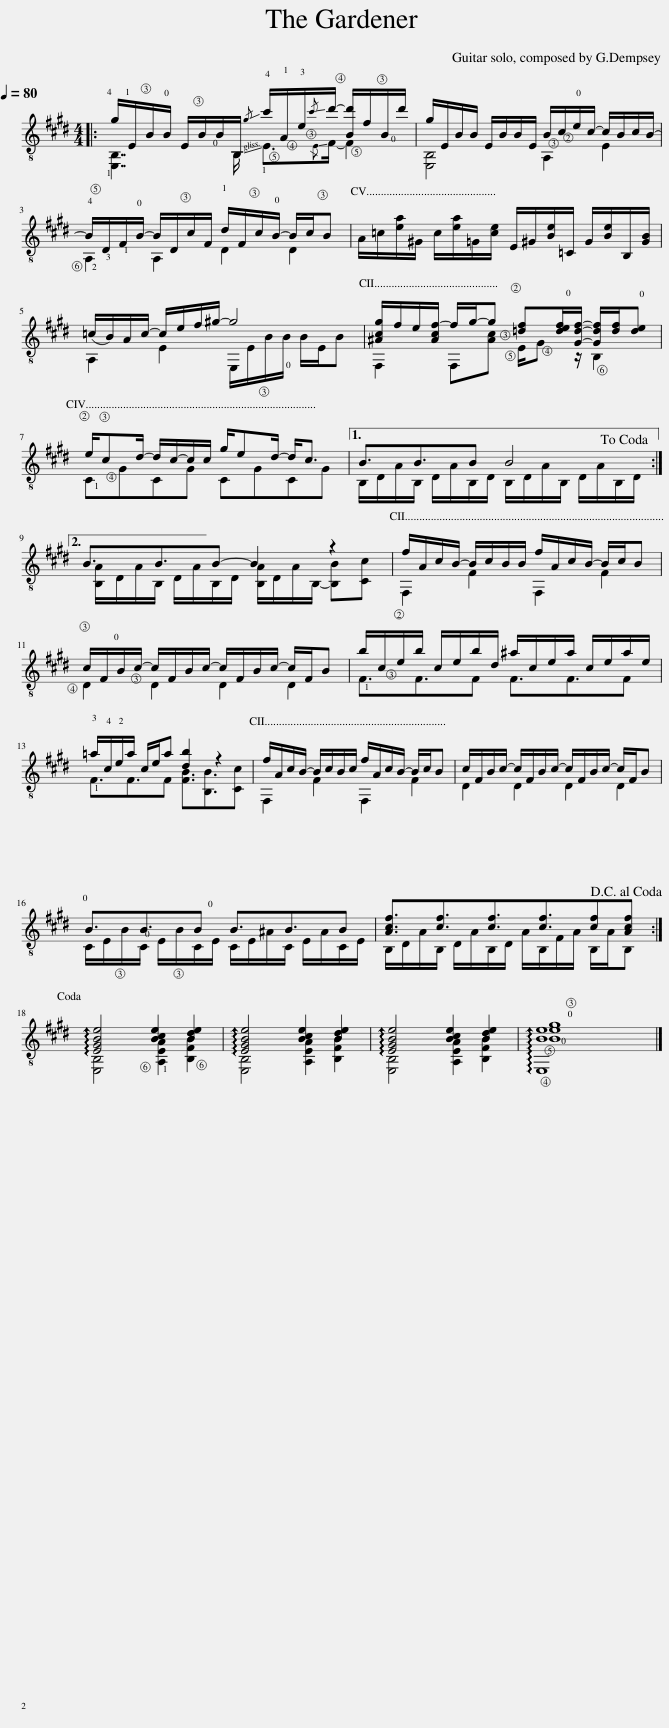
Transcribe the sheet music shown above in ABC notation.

X:1
%%score ( 1 2 )
L:1/8
Q:1/4=80
M:4/4
I:linebreak $
K:E
V:1 treble-8
V:2 treble-8
V:1
|: !4!g/!1!E/B/!0!B/ E/B/!0!B/B,/!-(!{/g} !-)!!4!c'/!1!A/!3!e/!-(!{/c'}!-)!d'/- [Bd']/f/!0!B/d'/ | g/E/B/B/ E/B/B/E/ B/c/!0!e/c/- c/B/c/B/- |$ !4!B/!3!D/!1!F/!0!B/- B/D/c/F/ !1!d/F/c/!0!B/- B/c/B | A/=c/[ea]/^G/ c/[ea]/=G/[ce]/ E/^G/[Be]/=C/ G/[Be]/B,/[GB]/ |$ (=c/B/)A/c/- c/e/f/^g/- g4 | %5
 [^Acg]/f/e/[Acf-]/ f/g/-g [=df]!0![def]/[Gdf]/- [Gdf]/[df]/!0![de] |$ e/cd/- d/c/-c/c/ g/ed/- d<c |1 B3/2B3/2B B4!dacoda! :|2$ B3/2B3/2B- B2 z2 || f/A/c/B/- B/c/B/B/ f/A/c/B/- B/c/B |$ %10
 c/F/!0!B/c/- c/F/B/c/- c/F/B/c/- c/F/B | b/c/e/b/ c/e/b/d/ ^a/c/e/a/ c/e/a/e/ |$ !3!=a/!4!c/!2!e/a/ c/e/a [db]2 z2 | f/A/c/B/- B/c/B/c/ f/A/c/B/- B/c/B | c/F/B/c/- c/F/B/c/- c/F/B/c/- c/F/B |$ %15
 !0!B3/2!0!B3/2!0!B B3/2B3/2B | [Acf]3/2[cf]3/2[cf]3/2[cf]3/2[cf][Acf]!D.C.! :|$ !arpeggio![EGBe]4 [Bce]2 [Bde]2 | !arpeggio![EGBe]4 [Bce]2 [Bde]2 | !arpeggio![EGBe]4 [Bce]2 [Bde]2 | %20
 !0![Beg]8 |] %21
V:2
|: !1![E,B,]7/2 !-(!B,/ !-)!!1!E3/2!-(!{/E}!-)!F/- F2 | [E,B,]4 A,2 E2 |$ !2!A,2 A,2 D2 D2 | x8 |$ A,2 E2 E,/E/B/B/ !0!B/E/B | %5
 F,2 F,[^Ac] E/G z/ B,2 |$ !1!CGCG CGCG |1 B,/D/A/B,/ D/A/B,/D/ B,/D/A/B,/ D/A/B,/D/ :|2$ [B,A]/D/A/B,/ D/A/B,/D/ [B,A]/D/A/B,/- [B,B][Cc] || F,2 F2 F,2 F2 |$ %10
 D2 D2 D2 D2 | !1!F3/2F3/2F F3/2F3/2F |$ !1!F3/2F3/2F [FB]3/2[B,B]3/2[Cc] | F,2 F2 F,2 F2 | D2 D2 D2 D2 |$ %15
 C/E/B/C/ E/B/C/E/ C/E/^A/C/ E/A/C/E/ | B,/D/A/B,/ D/A/B,/D/ A/B,/F/A/ B,/A/B, :|$ [E,B,]4 !1![A,EA]2 [B,FB]2 | [E,B,]4 [A,EA]2 [B,FB]2 | [E,B,]4 [A,EA]2 [B,FB]2 | %20
 !arpeggio![E,Be]8 |] %21
